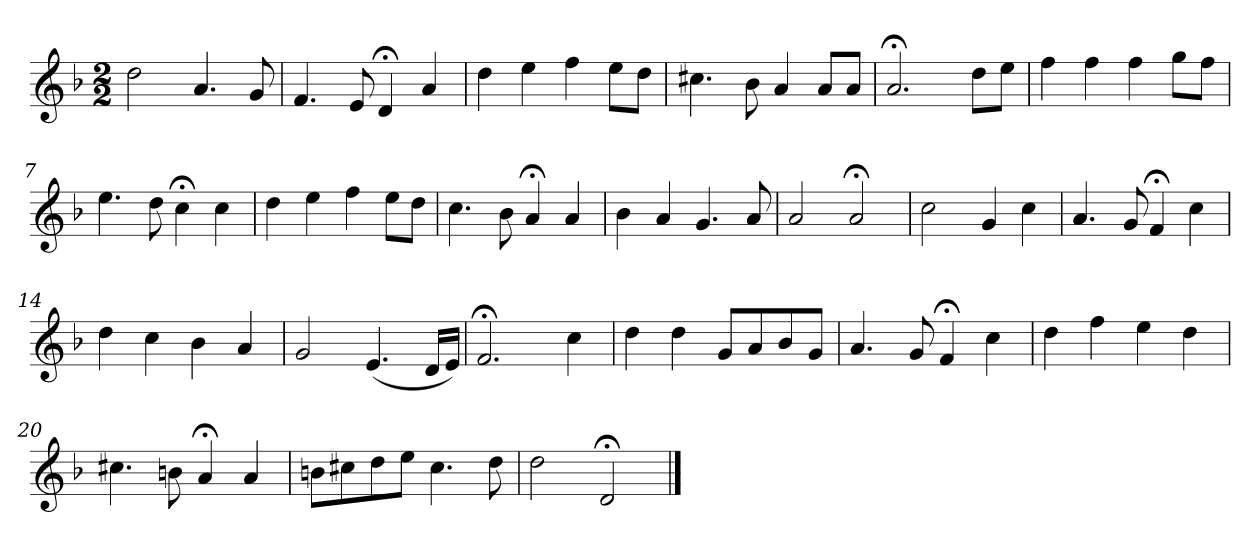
**kern
*part1
*staff1
*k[b-]
*d:
*M2/2
*MM120
=1
2dd
4.a
8g
=2
4.f
8e
4d;<
4a
=3
4dd
4ee
4ff
8eeL
8ddJ
=4
4.cc#X
8b-
4a
8aL
8aJ
=5
2.a;<
8ddL
8eeJ
=6
4ff
4ff
4ff
8ggL
8ffJ
=7
4.ee
8dd
4cc;<
4cc
=8
4dd
4ee
4ff
8eeL
8ddJ
=9
4.cc
8b-
4a;<
4a
=10
4b-
4a
4.g
8a
=11
2a
2a;<
=12
2cc
4g
4cc
=13
4.a
8g
4f;<
4cc
=14
4dd
4cc
4b-
4a
=15
2g
(4.e
16dLL
16eJJ)
=16
2.f;<
4cc
=17
4dd
4dd
8gL
8a
8b-
8gJ
=18
4.a
8g
4f;<
4cc
=19
4dd
4ff
4ee
4dd
=20
4.cc#X
8bn
4a;<
4a
=21
8bnL
8cc#X
8dd
8eeJ
4.cc#
8dd
=22
2dd
2d;<
==
*-
